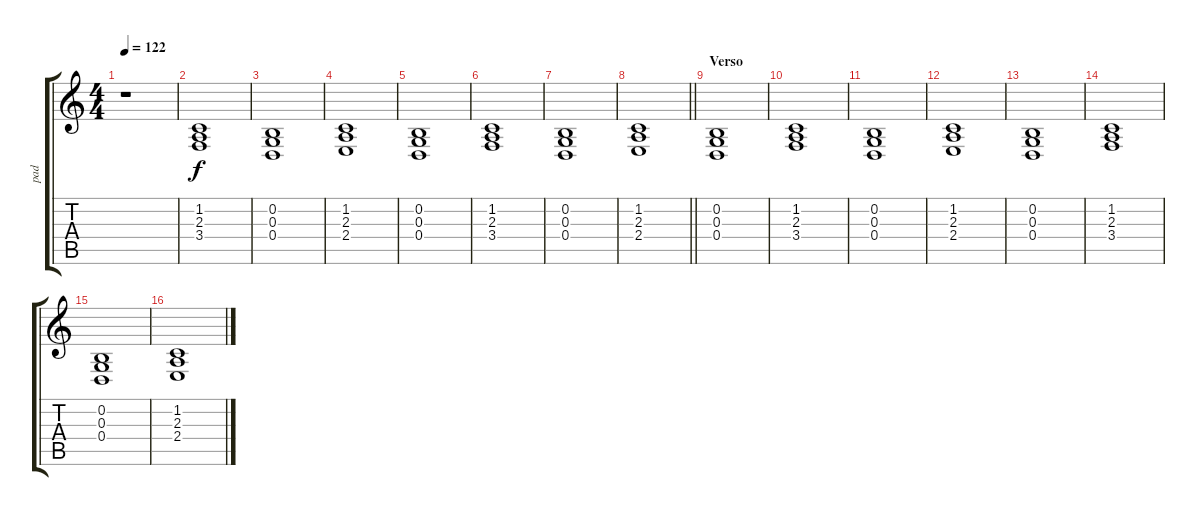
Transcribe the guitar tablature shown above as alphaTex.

\track ("pad" "pad") {instrument fx6goblins}
\staff {score tabs}
\tuning (E4 B3 G3 D3 A2 E2) {hide}
\ts (4 4)
\tempo 122
\clef g2
\ks c
r.1{dy f instrument fx6goblins} |
(1.2 2.3 3.4).1 |
(0.2 0.3 0.4).1 |
(1.2 2.3 2.4).1 |
(0.2 0.3 0.4).1 |
(1.2 2.3 3.4).1 |
(0.2 0.3 0.4).1 |
\barLineRight lightlight
(1.2 2.3 2.4).1 |
\section ("" "Verso")
(0.2 0.3 0.4).1 |
(1.2 2.3 3.4).1 |
(0.2 0.3 0.4).1 |
(1.2 2.3 2.4).1 |
(0.2 0.3 0.4).1 |
(1.2 2.3 3.4).1 |
(0.2 0.3 0.4).1 |
(1.2 2.3 2.4).1
